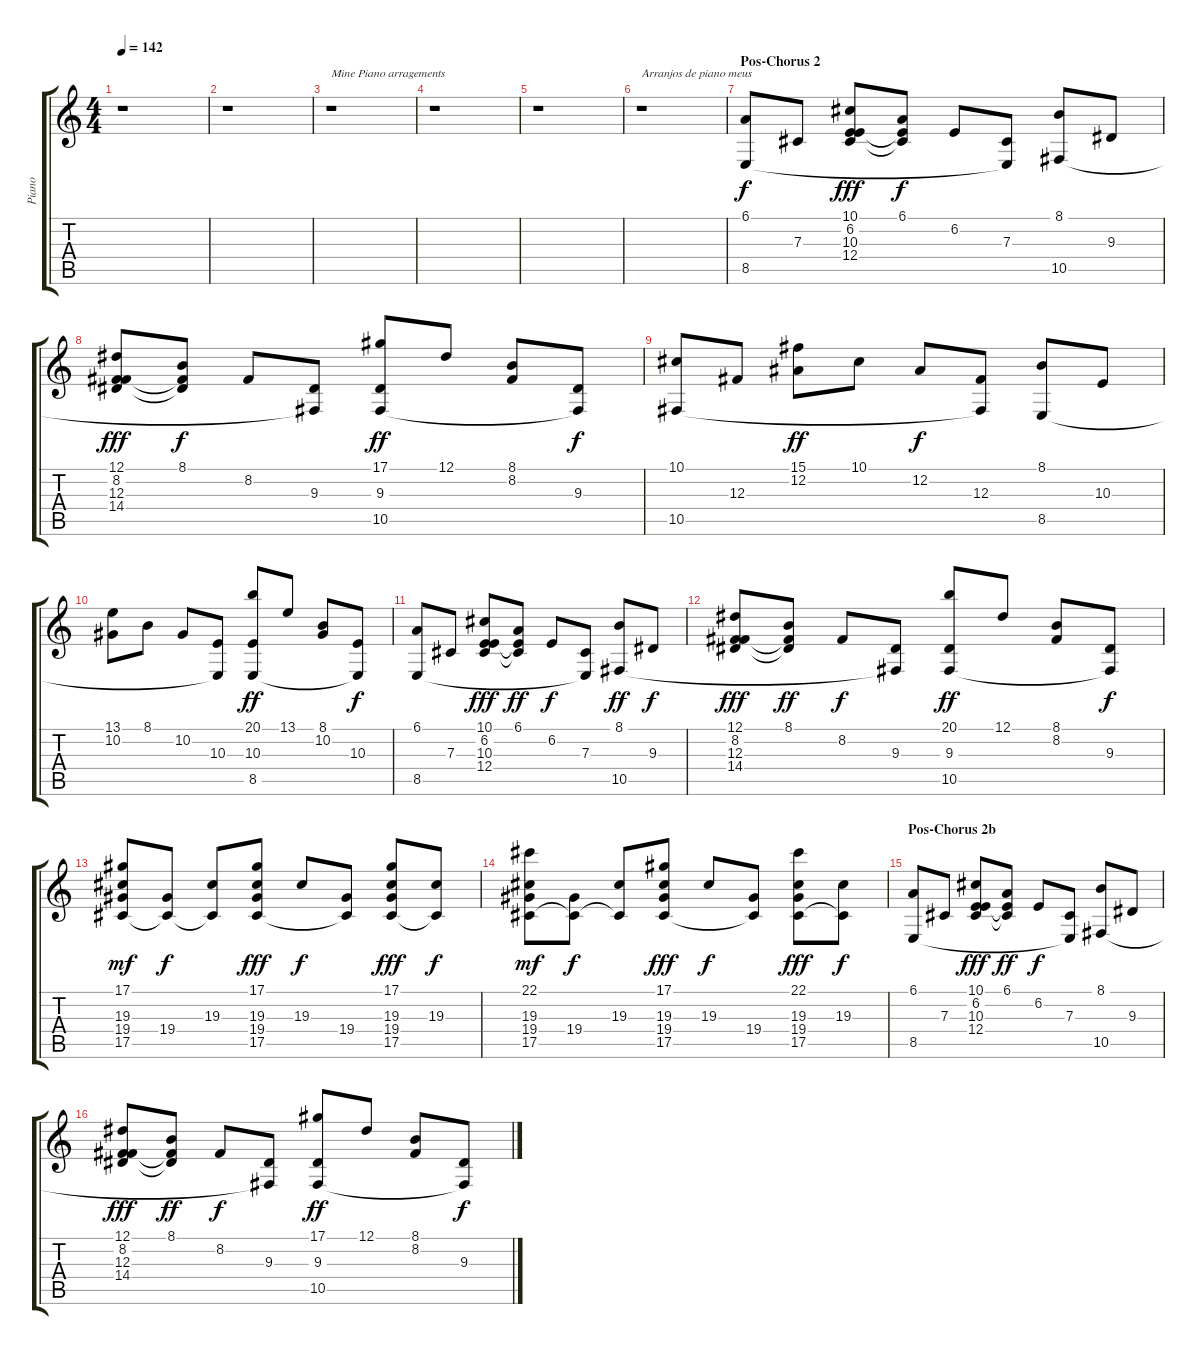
\track ("Piano" "Piano") {instrument acousticgrandpiano}
\staff {score tabs}
\tuning (Eb4 Bb3 Gb3 Db3 Ab2 Eb2) {hide}
\ts (4 4)
\tempo 142
\clef g2
\ks c
r.1{dy f} |
r.1 |
r.1{txt "Mine Piano arragements"} |
r.1 |
r.1 |
r.1{txt "Arranjos de piano meus"} |
\section ("" "Pos-Chorus 2")
(6.1 8.5).8 7.3.8 (10.1 6.2 10.3 12.4).8{dy fff} (6.1 10.3{t} 12.4{t}).8{dy f} 6.2.8 (7.3 8.5{t}).8 (8.1 10.5).8 9.3.8 |
(12.1 8.2 12.3 14.4).8{dy fff} (8.1 12.3{t} 14.4{t}).8{dy f} 8.2.8 (9.3 10.5{t}).8 (17.1 9.3 10.5).8{dy ff} 12.1.8 (8.1 8.2).8 (9.3 10.5{t}).8{dy f} |
(10.1 10.5).8 12.3.8 (15.1 12.2).8{dy ff} 10.1.8 12.2.8{dy f} (12.3 10.5{t}).8 (8.1 8.5).8 10.3.8 |
(13.1 10.2).8 8.1.8 10.2.8 (10.3 8.5{t}).8 (20.1 10.3 8.5).8{dy ff} 13.1.8 (8.1 10.2).8 (10.3 8.5{t}).8{dy f} |
(6.1 8.5).8 7.3.8 (10.1 6.2 10.3 12.4).8{dy fff} (6.1 10.3{t} 12.4{t}).8{dy ff} 6.2.8{dy f} (7.3 8.5{t}).8 (8.1 10.5).8{dy ff} 9.3.8{dy f} |
(12.1 8.2 12.3 14.4).8{dy fff} (8.1 12.3{t} 14.4{t}).8{dy ff} 8.2.8{dy f} (9.3 10.5{t}).8 (20.1 9.3 10.5).8{dy ff} 12.1.8 (8.1 8.2).8 (9.3 10.5{t}).8{dy f} |
(17.1 19.3 19.4 17.5).8{dy mf} (19.4 17.5{t}).8{dy f} (19.3 17.5{t}).8 (17.1 19.3 19.4 17.5).8{dy fff} 19.3.8{dy f} (19.4 17.5{t}).8 (17.1 19.3 19.4 17.5).8{dy fff} (19.3 17.5{t}).8{dy f} |
(22.1 19.3 19.4 17.5).8{dy mf} (19.4 17.5{t}).8{dy f} (19.3 17.5{t}).8 (17.1 19.3 19.4 17.5).8{dy fff} 19.3.8{dy f} (19.4 17.5{t}).8 (22.1 19.3 19.4 17.5).8{dy fff} (19.3 17.5{t}).8{dy f} |
\section ("" "Pos-Chorus 2b")
(6.1 8.5).8 7.3.8 (10.1 6.2 10.3 12.4).8{dy fff} (6.1 10.3{t} 12.4{t}).8{dy ff} 6.2.8{dy f} (7.3 8.5{t}).8 (8.1 10.5).8 9.3.8 |
(12.1 8.2 12.3 14.4).8{dy fff} (8.1 12.3{t} 14.4{t}).8{dy ff} 8.2.8{dy f} (9.3 10.5{t}).8 (17.1 9.3 10.5).8{dy ff} 12.1.8 (8.1 8.2).8 (9.3 10.5{t}).8{dy f}
